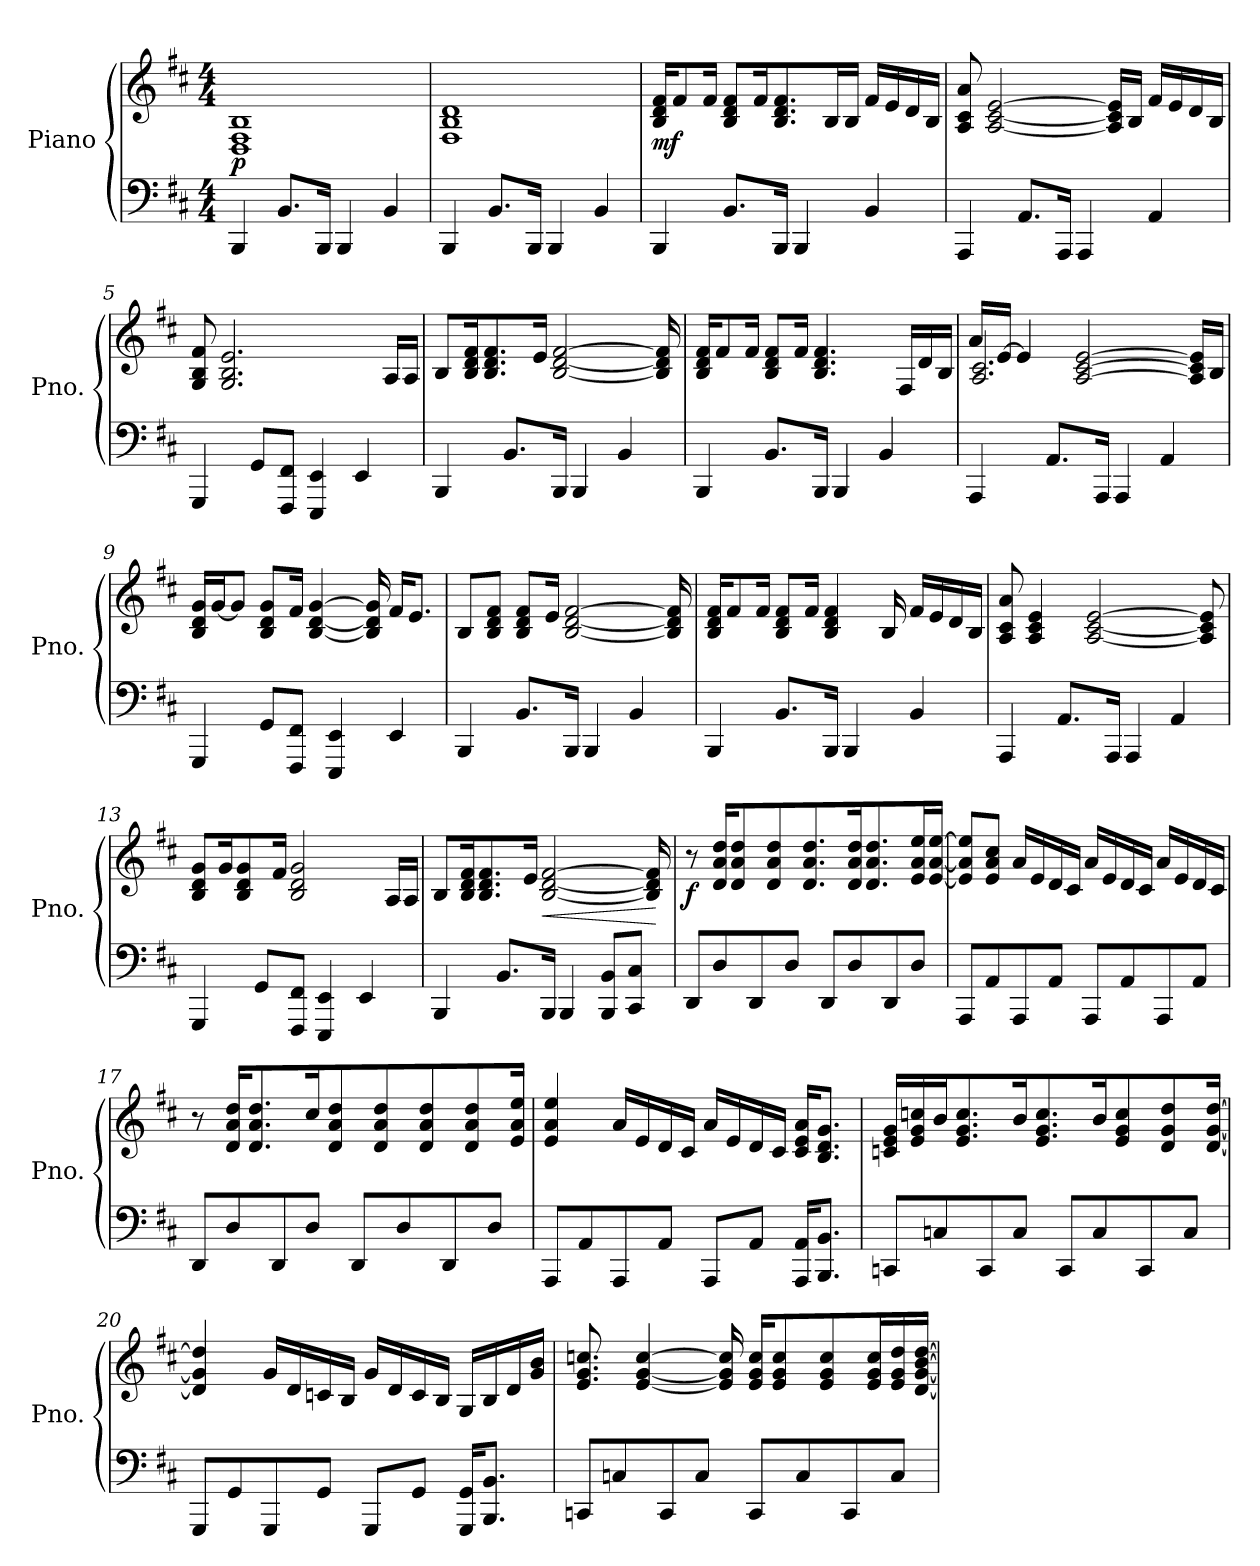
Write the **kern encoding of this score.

**kern	**kern	**dynam
*part1	*part1	*part1
*staff2	*staff1	*staff1/2
*I"Piano	*	*
*I'Pno.	*	*
*clefF4	*clefG2	*
*k[f#c#]	*k[f#c#]	*
*M4/4	*M4/4	*
*MM63	*MM63	*
=1	=1	=1
!	!	!LO:DY:b
4BBB/	1D 1F# 1B	p
8.BB/L	.	.
16BBB/Jk	.	.
4BBB/	.	.
4BB/	.	.
=2	=2	=2
4BBB/	1F# 1B 1d	.
8.BB/L	.	.
16BBB/Jk	.	.
4BBB/	.	.
4BB/	.	.
=3	=3	=3
!	!	!LO:DY:b
4BBB/	16B/ 16d/ 16f#/KL	mf
.	8f#/	.
.	16f#/Jk	.
8.BB/L	8B/ 8d/ 8f#/L	.
.	16f#/K	.
16BBB/Jk	8.B/ 8.d/ 8.f#/	.
4BBB/	.	.
.	16B/L	.
.	16B/JJ	.
4BB/	16f#/LL	.
.	16e/	.
.	16d/	.
.	16B/JJ	.
=4	=4	=4
4AAA/	8A/ 8c#/ 8a/	.
.	[2A/ [2c#/ [2e/	.
8.AA/L	.	.
16AAA/Jk	.	.
4AAA/	.	.
.	16A/] 16c#/] 16e/]LL	.
.	16B/JJ	.
4AA/	16f#/LL	.
.	16e/	.
.	16d/	.
.	16B/JJ	.
=5	=5	=5
4GGG/	8G/ 8B/ 8f#/	.
.	2.G/ 2.B/ 2.e/	.
8GG/L	.	.
8FFF#/ 8FF#/J	.	.
4EEE/ 4EE/	.	.
4EE/	.	.
.	16A/LL	.
.	16A/JJ	.
!!LO:LB:g=z
=6	=6	=6
4BBB/	8B/L	.
.	16B/ 16d/ 16f#/K	.
.	8.B/ 8.d/ 8.f#/	.
8.BB/L	.	.
.	16e/Jk	.
16BBB/Jk	[2B/ [2d/ [2f#/	.
4BBB/	.	.
4BB/	.	.
.	16B/] 16d/] 16f#/]	.
=7	=7	=7
4BBB/	16B/ 16d/ 16f#/KL	.
.	8f#/	.
.	16f#/Jk	.
8.BB/L	8B/ 8d/ 8f#/L	.
.	16f#/Jk	.
16BBB/Jk	4.B/ 4.d/ 4.f#/	.
4BBB/	.	.
4BB/	.	.
.	16F#/LL	.
.	16d/	.
.	16B/JJ	.
=8	=8	=8
*	*^	*
4AAA/	16a/LL	2.A/ 2.c#/	.
.	[16e/JJ	.	.
.	4e/]	.	.
8.AA/L	.	.	.
.	[2A/ [2c#/ [2e/	.	.
16AAA/Jk	.	.	.
4AAA/	.	.	.
4AA/	.	4ryy	.
.	16A/] 16c#/] 16e/]LL	.	.
.	16B/JJ	.	.
*	*v	*v	*
=9	=9	=9
4GGG/	16B/ 16d/ 16g/LL	.
.	[16g/J	.
.	8g/J]	.
8GG/L	8B/ 8d/ 8g/L	.
8FFF#/ 8FF#/J	16f#/Jk	.
.	[4B/ [4d/ [4g/	.
4EEE/ 4EE/	.	.
.	16B/] 16d/] 16g/]	.
4EE/	16f#/KL	.
.	8.e/J	.
!!LO:LB:g=z
=10	=10	=10
4BBB/	8B/L	.
.	8B/ 8d/ 8f#/J	.
8.BB/L	8B/ 8d/ 8f#/L	.
.	16e/Jk	.
16BBB/Jk	[2B/ [2d/ [2f#/	.
4BBB/	.	.
4BB/	.	.
.	16B/] 16d/] 16f#/]	.
=11	=11	=11
4BBB/	16B/ 16d/ 16f#/KL	.
.	8f#/	.
.	16f#/Jk	.
8.BB/L	8B/ 8d/ 8f#/L	.
.	16f#/Jk	.
16BBB/Jk	4B/ 4d/ 4f#/	.
4BBB/	.	.
.	16B/	.
4BB/	16f#/LL	.
.	16e/	.
.	16d/	.
.	16B/JJ	.
=12	=12	=12
4AAA/	8A/ 8c#/ 8a/	.
.	4A/ 4c#/ 4e/	.
8.AA/L	.	.
.	[2A/ [2c#/ [2e/	.
16AAA/Jk	.	.
4AAA/	.	.
4AA/	.	.
.	8A/] 8c#/] 8e/]	.
=13	=13	=13
4GGG/	8B/ 8d/ 8g/L	.
.	16g/K	.
.	8B/ 8d/ 8g/	.
8GG/L	.	.
.	16f#/Jk	.
8FFF#/ 8FF#/J	2B/ 2d/ 2g/	.
4EEE/ 4EE/	.	.
4EE/	.	.
.	16A/LL	.
.	16A/JJ	.
!!LO:LB:g=z
=14	=14	=14
4BBB/	8B/L	.
.	16B/ 16d/ 16f#/K	.
.	8.B/ 8.d/ 8.f#/	.
8.BB/L	.	.
.	16e/Jk	.
!	!	!LO:HP:b
16BBB/Jk	[2B/ [2d/ [2f#/	<
4BBB/	.	.
8BBB/ 8BB/L	.	.
8CC#/ 8C#/J	.	.
.	16B/] 16d/] 16f#/]	.
.	.	[
=15	=15	=15
!	!	!LO:DY:b
8DD/L	8r	f
8D/	16d/ 16a/ 16dd/KL	.
.	8d/ 8a/ 8dd/	.
8DD/	.	.
.	8d/ 8a/ 8dd/	.
8D/J	.	.
.	8.d/ 8.a/ 8.dd/	.
8DD/L	.	.
8D/	16d/ 16a/ 16dd/K	.
.	8.d/ 8.a/ 8.dd/	.
8DD/	.	.
8D/J	16e/ 16a/ 16ee/L	.
.	[16e/ [16a/ [16ee/JJ	.
=16	=16	=16
8AAA/L	8e/] 8a/] 8ee/]L	.
8AA/	8e/ 8a/ 8cc#/J	.
8AAA/	16a/LL	.
.	16e/	.
8AA/J	16d/	.
.	16c#/JJ	.
8AAA/L	16a/LL	.
.	16e/	.
8AA/	16d/	.
.	16c#/JJ	.
8AAA/	16a/LL	.
.	16e/	.
8AA/J	16d/	.
.	16c#/JJ	.
=17	=17	=17
8DD/L	8r	.
8D/	16d/ 16a/ 16dd/KL	.
.	8.d/ 8.a/ 8.dd/	.
8DD/	.	.
8D/J	16cc#/K	.
.	8d/ 8a/ 8dd/	.
8DD/L	.	.
.	8d/ 8a/ 8dd/	.
8D/	.	.
.	8d/ 8a/ 8dd/	.
8DD/	.	.
.	8d/ 8a/ 8dd/	.
8D/J	.	.
.	16e/ 16a/ 16ee/Jk	.
!!LO:LB:g=z
=18	=18	=18
8AAA/L	4e/ 4a/ 4ee/	.
8AA/	.	.
8AAA/	16a/LL	.
.	16e/	.
8AA/J	16d/	.
.	16c#/JJ	.
8AAA/L	16a/LL	.
.	16e/	.
8AA/J	16d/	.
.	16c#/JJ	.
16AAA/ 16AA/KL	16c#/ 16e/ 16a/KL	.
8.BBB/ 8.BB/J	8.B/ 8.d/ 8.g/J	.
=19	=19	=19
8CCn/L	16cn/ 16e/ 16g/LL	.
.	16e/ 16g/ 16ccn/	.
8Cn/	16b/J	.
.	8.e/ 8.g/ 8.cc/	.
8CC/	.	.
8C/J	16b/K	.
.	8.e/ 8.g/ 8.cc/	.
8CC/L	.	.
8C/	16b/K	.
.	8e/ 8g/ 8cc/	.
8CC/	.	.
.	8d/ 8g/ 8dd/	.
8C/J	.	.
.	[16d/ [16g/ [16dd/Jk	.
=20	=20	=20
8GGG/L	4d/] 4g/] 4dd/]	.
8GG/	.	.
8GGG/	16g/LL	.
.	16d/	.
8GG/J	16cn/	.
.	16B/JJ	.
8GGG/L	16g/LL	.
.	16d/	.
8GG/J	16c/	.
.	16B/JJ	.
16GGG/ 16GG/KL	16G/LL	.
8.BBB/ 8.BB/J	16B/	.
.	16d/	.
.	16g/ 16b/JJ	.
!!LO:LB:g=z
=21	=21	=21
8CCn/L	8.e/ 8.g/ 8.ccn/	.
8Cn/	.	.
.	[4e/ [4g/ [4cc/	.
8CC/	.	.
8C/J	.	.
.	16e/] 16g/] 16cc/]	.
8CC/L	16e/ 16g/ 16cc/KL	.
.	8e/ 8g/ 8cc/	.
8C/	.	.
.	8e/ 8g/ 8cc/	.
8CC/	.	.
.	16e/ 16g/ 16cc/L	.
8C/J	16e/ 16g/ 16dd/	.
.	[16d/ [16g/ [16b/ [16dd/JJ	.
=	=	=
*-	*-	*-
